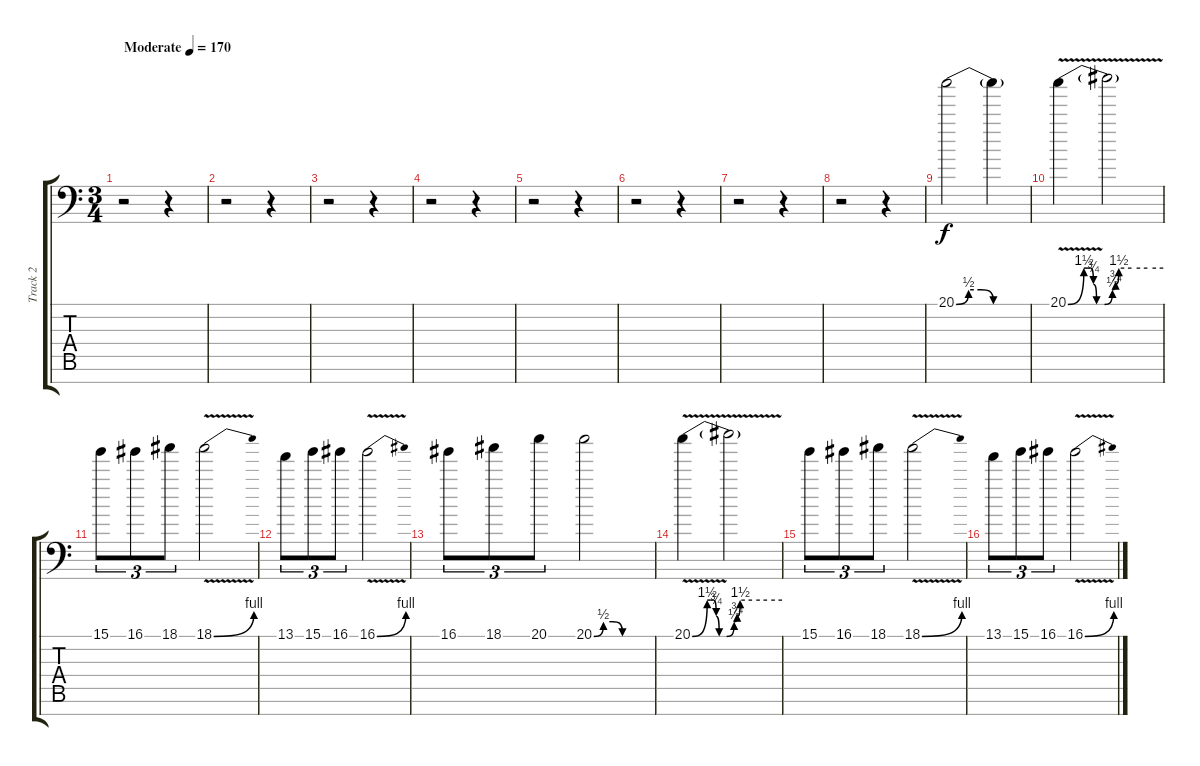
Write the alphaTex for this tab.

\track ("Track 2" "Track 2") {instrument distortionguitar}
\staff {score tabs}
\tuning (E4 B3 G3 D3 A2 E2 C-1) {hide}
\ts (3 4)
\tempo (170 "Moderate")
\clef f4
\ks c
r.2{dy f instrument distortionguitar} r.4 |
r.2 r.4 |
r.2 r.4 |
r.2 r.4 |
r.2 r.4 |
r.2 r.4 |
r.2 r.4 |
r.2 r.4 |
20.1{be (custom 0 0 10 2 20 2 30 0 60 0)}.2 20.1{t}.4 |
20.1{be (custom 0 0 10 6 12 6 14 6 16 3 18 0 20 0 23 0 28 2 30 3 32 6 40 6 50 6 60 6) v}.4 20.1{t}.2 |
15.1.8{tu (3 2)} 16.1.8{tu (3 2)} 18.1.8{tu (3 2)} 18.1{be (bend 0 0 60 4) v}.2 |
13.1.8{tu (3 2)} 15.1.8{tu (3 2)} 16.1.8{tu (3 2)} 16.1{be (bend 0 0 60 4) v}.2 |
16.1.8{tu (3 2)} 18.1.8{tu (3 2)} 20.1.8{tu (3 2)} 20.1{be (custom 0 0 10 2 20 2 30 0 60 0)}.2 |
20.1{be (custom 0 0 10 6 12 6 14 6 16 3 18 0 20 0 23 0 28 2 30 3 32 6 40 6 50 6 60 6) v}.4 20.1{t}.2 |
15.1.8{tu (3 2)} 16.1.8{tu (3 2)} 18.1.8{tu (3 2)} 18.1{be (bend 0 0 60 4) v}.2 |
13.1.8{tu (3 2)} 15.1.8{tu (3 2)} 16.1.8{tu (3 2)} 16.1{be (bend 0 0 60 4) v}.2
